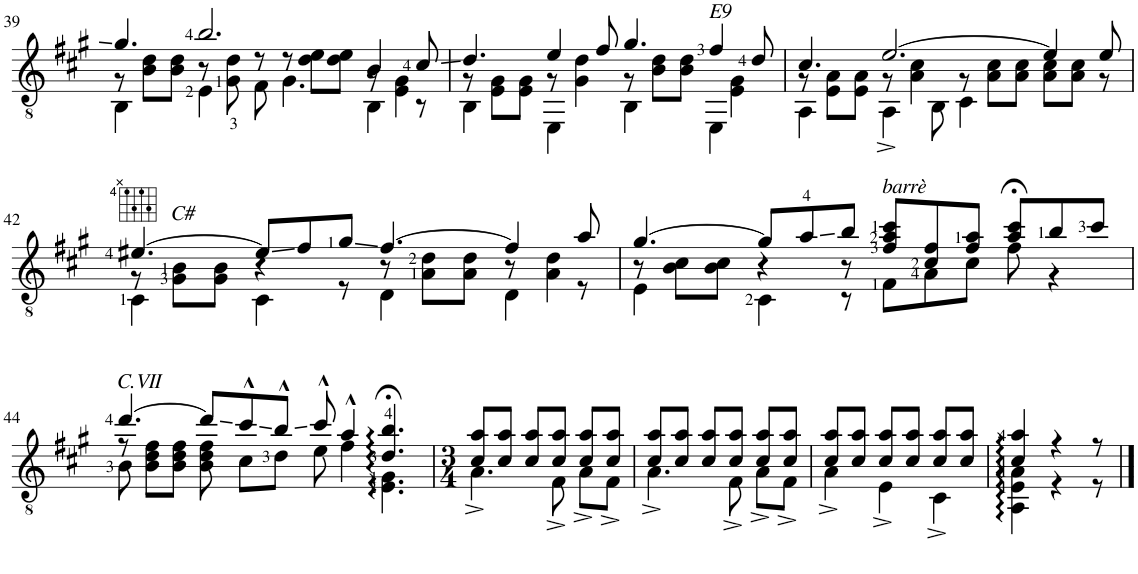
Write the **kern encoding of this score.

**kern
*part1
*staff1
*I"Guitar
*I'Guit.
!!LO:PB:g=z
*clefGv2
*k[f#c#g#]
*M12/8
=39
*^
*	*^
4.g#/	8r	4BB\
.	8B\ 8d\L	.
.	8B\ 8d\J	8ryy
2.b/	8r	4E\
.	8G#\ 8d\	.
.	8r	8F#\
.	8r	4.G#\
.	8d\ 8e\L	.
.	8d\ 8e\J	.
4B/	8r	4BB\
.	4E\ 4G#\	.
8c#/	.	8r
=40	=40	=40
4.d/	8r	4BB\
.	8E\ 8G#\L	.
.	8E\ 8G#\J	8ryy
4e/	8r	4EE\
.	4G#\ 4d\	.
8f#/	.	8ryy
4.g#/	8r	4BB\
.	8B\ 8d\L	.
.	8B\ 8d\J	8ryy
!LO:TX:a:i:t=E9	!	!
4f#/	8ryy	4EE\
.	4E\ 4G#\	.
8d/	.	8ryy
=41	=41	=41
4.c#/	8r	4AA\
.	8E\ 8A\L	.
.	8E\ 8A\J	8ryy
[2.e/	8r	4AA^\
.	4A\ 4c#\	.
.	.	8BB\
.	8r	4C#\
.	8A\ 8c#\L	.
.	8A\ 8c#\J	2ryy
4e/]	8A\ 8c#\L	.
.	8A\ 8c#\J	.
8e/	8r	.
!!LO:LB:g=z	!!	!!
=42	=42	=42
[4.e#X/	8r	4C#\
!	!LO:TX:a:i:t=C#	!
.	8G#\ 8B\L	.
.	8G#\ 8B\J	8ryy
8e#/L]	4r	4C#\
8f#/	.	.
8g#/J	8ryy	8r
[4.f#/	8r	4D\
.	8A\ 8d\L	.
.	8A\ 8d\J	8ryy
4f#/]	8r	4D\
.	4A\ 4d\	.
8a/	.	8r
=43	=43	=43
[4.g#/	8r	4E\
.	8B\ 8c#\L	.
.	8B\ 8c#\J	8ryy
8g#/L]	4r	4C#\
8a/	.	.
8b/J	8r	8r
!LO:TX:a:i:t=barrè	!	!
8f#/ 8a/ 8cc#/L	8F#\L	2.ryy
8c#/ 8f#/	8A\	.
8f#/ 8a/J	8c#\J	.
8a/;< 8cc#/;<L	8f#\	.
8b/	4r	.
8cc#/J	.	.
!!LO:LB:g=z	!!	!!
=44	=44	=44
!LO:TX:a:i:t=C.VII	!	!
[4.dd/	8r	8B\
.	8B\ 8d\ 8f#\L	4.ryy
.	8B\ 8d\ 8f#\J	.
8dd/L]	8B\ 8d\ 8f#\	.
8cc#^^/	1ryy	8c#\L
8b^^/J	.	8d\J
8cc#^^/	.	8e\
4a^^/	.	4f#\
4.d/::;< 4.b/::;<	.	4.E\:: 4.G#\::
*v	*v	*v
=45
*M3/4
*^
8c#/ 8a/L	4.A^\
8c#/ 8a/J	.
8c#/ 8a/L	.
8c#/ 8a/J	8F#^\
8c#/ 8a/L	8A^\L
8c#/ 8a/J	8F#^\J
=46	=46
8c#/ 8a/L	4.A^\
8c#/ 8a/J	.
8c#/ 8a/L	.
8c#/ 8a/J	8F#^\
8c#/ 8a/L	8A^\L
8c#/ 8a/J	8F#^\J
=47	=47
8c#/ 8a/L	4A^\
8c#/ 8a/J	.
8c#/ 8a/L	4E^\
8c#/ 8a/J	.
8c#/ 8a/L	4C#^\
8c#/ 8a/J	.
=48	=48
4c#/:: 4a/::	4AA\:: 4E\:: 4A\::
4r	4r
8r	8r
*v	*v
==
*-
